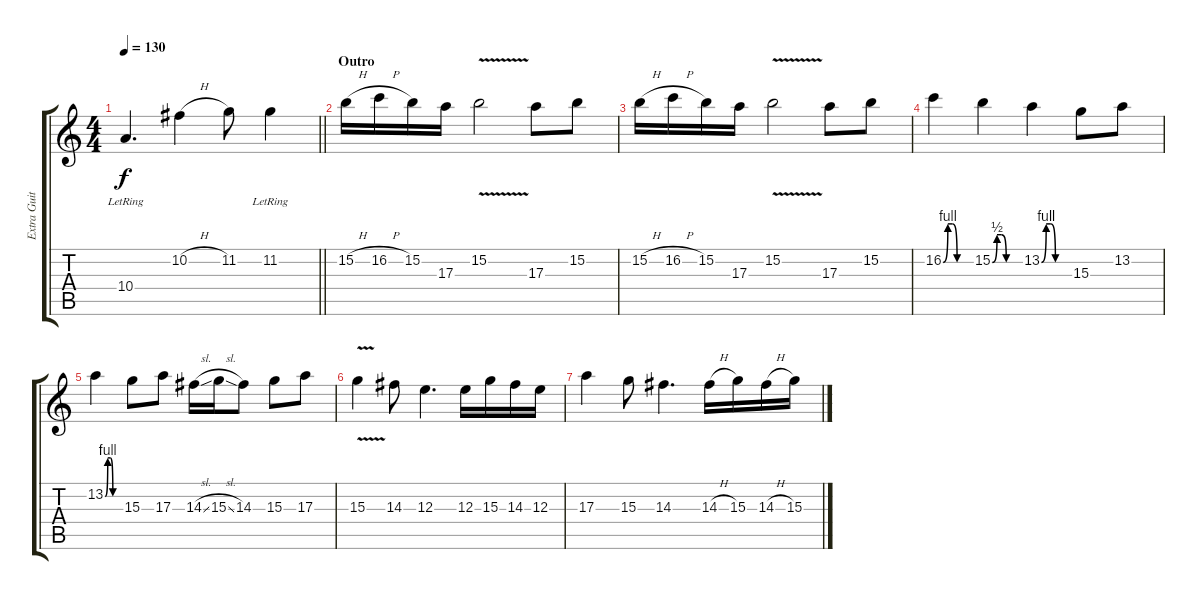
\track ("Extra Guitar" "Extra Guit") {instrument distortionguitar}
\staff {score tabs}
\tuning (Db4 Ab3 E3 B2 Gb2 B1) {hide}
\ts (4 4)
\tempo 130
\clef g2
\barLineRight lightlight
\ks c
10.4{lr}.4{d dy f} 10.2{h}.4 11.2.8 11.2{lr}.4 |
\section ("" "Outro")
15.2{h}.16 16.2{h}.16 15.2.16 17.3.16 15.2{v}.2 17.3.8 15.2.8 |
15.2{h}.16 16.2{h}.16 15.2.16 17.3.16 15.2{v}.2 17.3.8 15.2.8 |
16.2{be (custom 0 0 10 4 20 4 30 0 60 0)}.4 15.2{be (custom 0 0 10 2 20 2 30 0 60 0)}.4 13.2{be (custom 0 0 10 4 20 4 30 0 60 0)}.4 15.3.8 13.2.8 |
13.2{be (custom 0 0 10 4 20 4 30 0 60 0)}.4 15.3.8 17.3.8 14.3{sl}.16 15.3{sl}.16 14.3.8 15.3.8 17.3.8 |
15.3{v}.4 14.3.8 12.3.4{d} 12.3.16 15.3.16 14.3.16 12.3.16 |
17.3.4 15.3.8 14.3.4{d} 14.3{h}.16 15.3.16 14.3{h}.16 15.3.16
